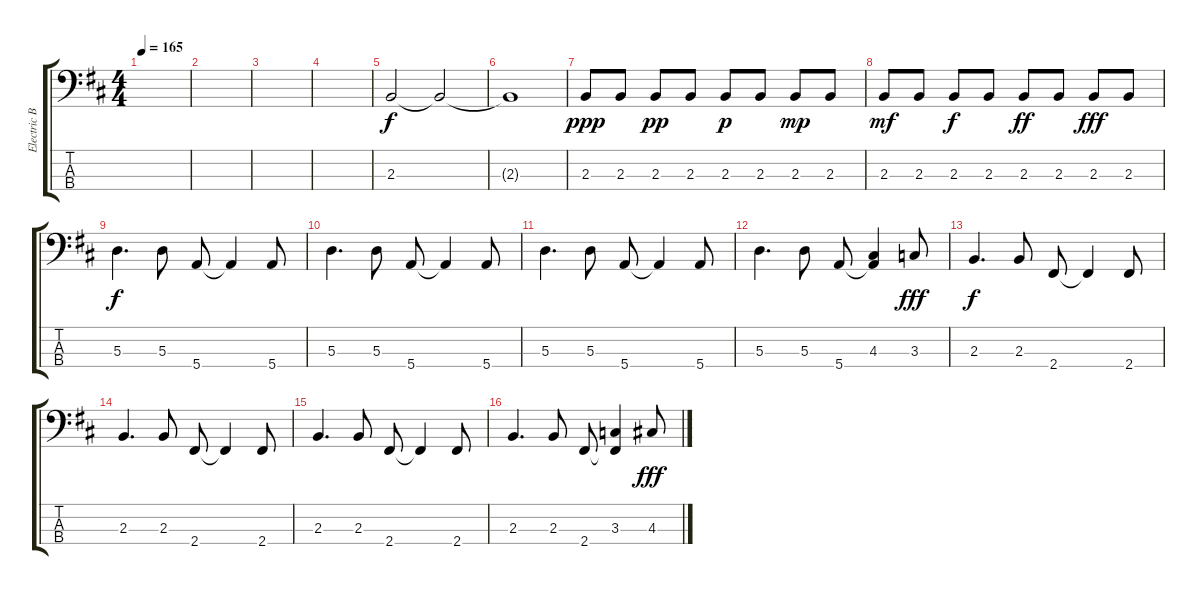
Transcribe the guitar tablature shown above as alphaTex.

\track ("Electric Bass" "Electric B") {instrument electricbassfinger}
\staff {score tabs}
\tuning (G2 D2 A1 E1) {hide}
\ts (4 4)
\tempo 165
\clef f4
\ks d
|
|
|
|
2.3.2 2.3{t}.2 |
2.3{t}.1 |
2.3.8{dy ppp} 2.3.8 2.3.8{dy pp} 2.3.8 2.3.8{dy p} 2.3.8 2.3.8{dy mp} 2.3.8 |
2.3.8{dy mf} 2.3.8 2.3.8{dy f} 2.3.8 2.3.8{dy ff} 2.3.8 2.3.8{dy fff} 2.3.8 |
5.3.4{d dy f} 5.3.8 5.4.8 5.4{t}.4 5.4.8 |
5.3.4{d} 5.3.8 5.4.8 5.4{t}.4 5.4.8 |
5.3.4{d} 5.3.8 5.4.8 5.4{t}.4 5.4.8 |
5.3.4{d} 5.3.8 5.4.8 (4.3 5.4{t}).4 3.3.8{dy fff} |
2.3.4{d dy f} 2.3.8 2.4.8 2.4{t}.4 2.4.8 |
2.3.4{d} 2.3.8 2.4.8 2.4{t}.4 2.4.8 |
2.3.4{d} 2.3.8 2.4.8 2.4{t}.4 2.4.8 |
2.3.4{d} 2.3.8 2.4.8 (3.3 2.4{t}).4 4.3.8{dy fff}
